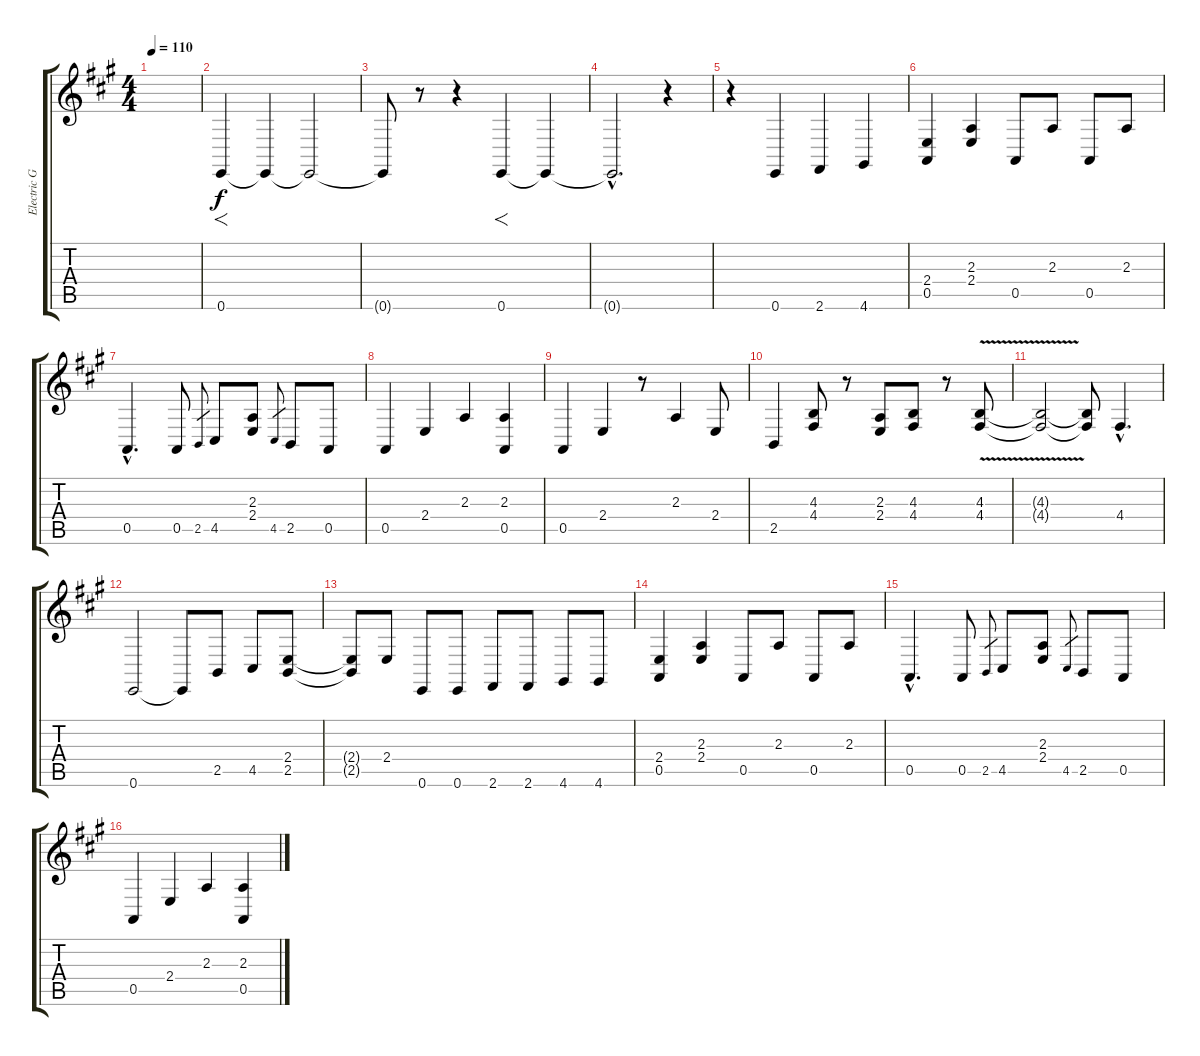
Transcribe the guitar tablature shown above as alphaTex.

\track ("Electric Guitar and Fiddle" "Electric G") {instrument lead1square}
\staff {score tabs}
\tuning (E4 B3 G3 D3 A2 E2) {hide}
\ts (4 4)
\tempo 110
\clef g2
\ks a
|
0.6.4{f} 0.6{t}.4 0.6{t}.2 |
0.6{t}.8 r.8 r.4 0.6.4{f} 0.6{t}.4 |
0.6{hac t}.2{d} r.4 |
r.4 0.6.4 2.6.4 4.6.4 |
(2.4 0.5).4 (2.3 2.4).4 0.5.8 2.3.8 0.5.8 2.3.8 |
0.5{hac}.4{d} 0.5.8 2.5.8{gr} 4.5.8 (2.3 2.4).8 4.5.8{gr} 2.5.8 0.5.8 |
0.5.4 2.4.4 2.3.4 (2.3 0.5).4 |
0.5.4 2.4.4 r.8 2.3.4 2.4.8 |
2.5.4 (4.3 4.4).8 r.8 (2.3 2.4).8 (4.3 4.4).8 r.8 (4.3{v} 4.4{v}).8 |
(4.3{t} 4.4{t}).2 (4.3{t} 4.4{t}).8 4.4{hac}.4{d} |
0.6.2 0.6{t}.8 2.5.8 4.5.8 (2.4 2.5).8 |
(2.4{t} 2.5{t}).8 2.4.8 0.6.8 0.6.8 2.6.8 2.6.8 4.6.8 4.6.8 |
(2.4 0.5).4 (2.3 2.4).4 0.5.8 2.3.8 0.5.8 2.3.8 |
0.5{hac}.4{d} 0.5.8 2.5.8{gr} 4.5.8 (2.3 2.4).8 4.5.8{gr} 2.5.8 0.5.8 |
0.5.4 2.4.4 2.3.4 (2.3 0.5).4
